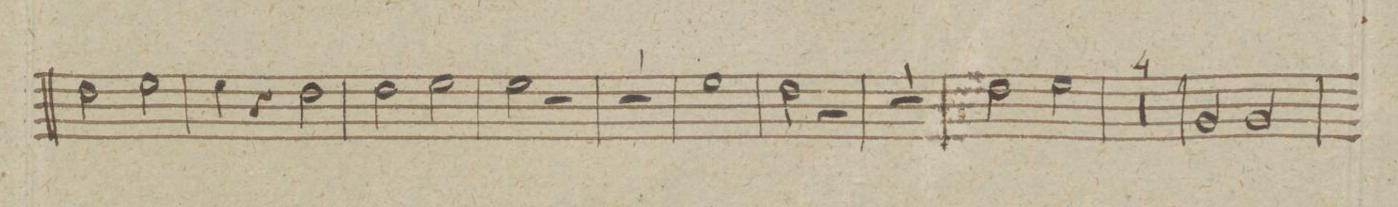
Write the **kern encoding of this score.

**kern	**dynam
*I"Clarino Primo in C.	*
*clefG2	*
*k[]	*
*met(c|)	*
*M4/4	*
2dd\	.
2ee\	.
=62	=62
4ee\	.
4r	.
2dd\	.
=63	=63
2dd\	.
2ee\	.
=64	=64
2ee\	.
2r	.
=65	=65
1r	.
=66	=66
1ee	.
=67	=67
2dd\	.
2r	.
=68	=68
1r	.
=69	=69
2dd\	.
2ee\	.
=70	=70
00r	.
=71	=71
=72	=72
=73	=73
=74	=74
2g/	.
2g/	.
=75	=75
*-	*-
